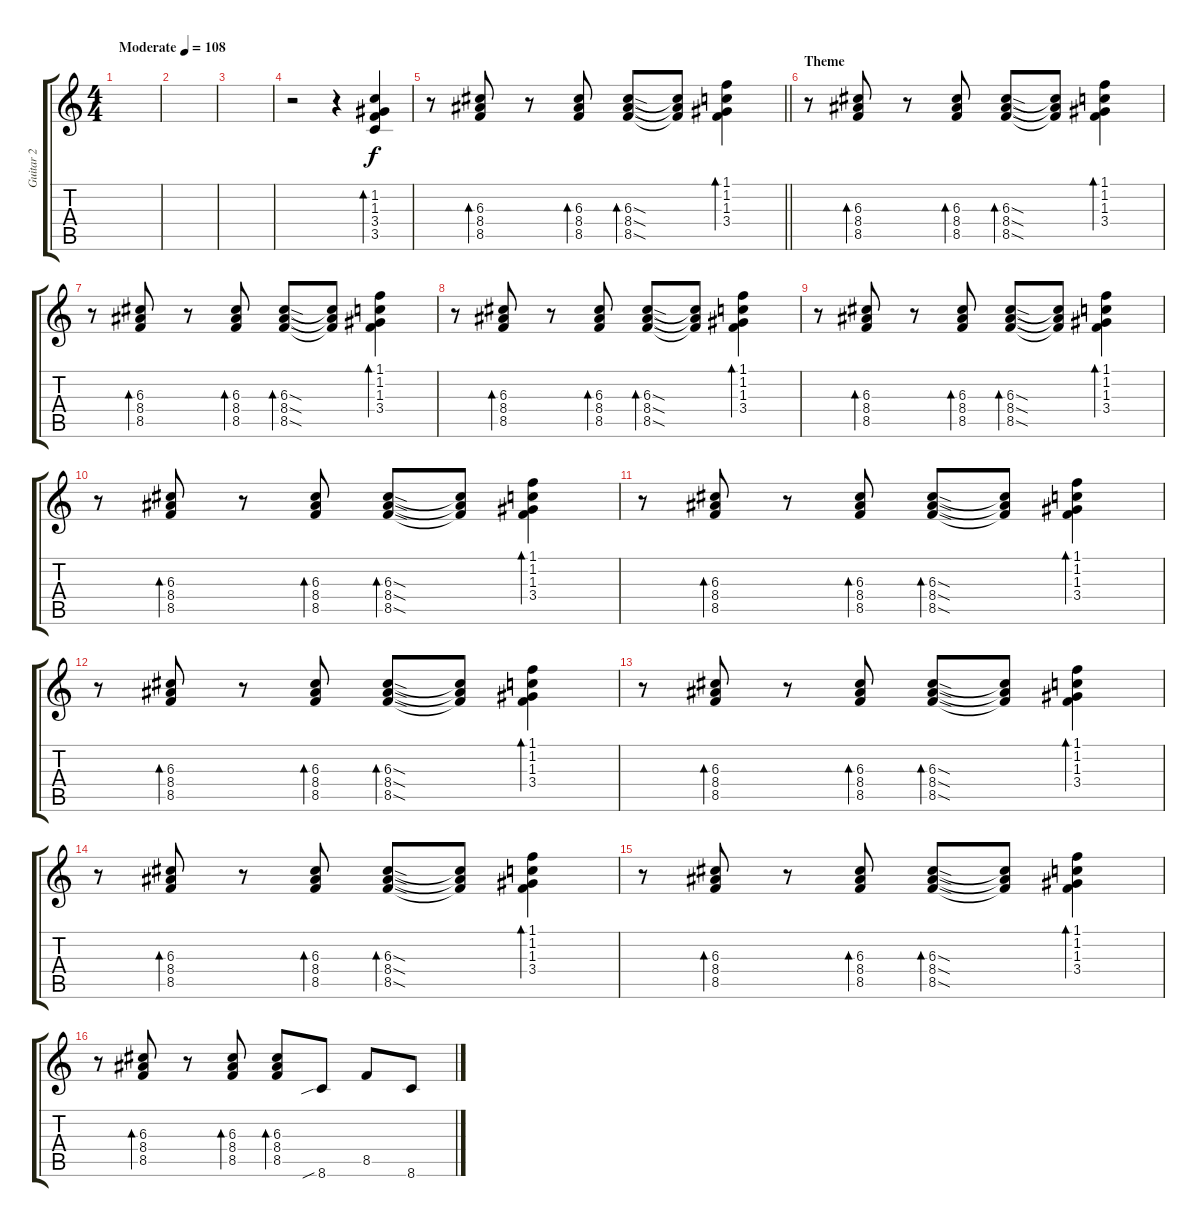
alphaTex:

\track ("Guitar 2" "Guitar 2") {instrument acousticguitarsteel}
\staff {score tabs}
\tuning (E4 B3 G3 D3 A2 E2) {hide}
\ts (4 4)
\tempo (108 "Moderate")
\clef g2
\ks c
|
|
|
r.2 r.4 (1.2 1.3 3.4 3.5).4{bd 30} |
\barLineRight lightlight
r.8 (6.3 8.4 8.5).8{bd 30} r.8 (6.3 8.4 8.5).8{bd 30} (6.3{sod} 8.4{sod} 8.5{sod}).8{bd 30} (6.3{t} 8.4{t} 8.5{t}).8 (1.1 1.2 1.3 3.4).4{bd 30} |
\section ("" "Theme")
r.8 (6.3 8.4 8.5).8{bd 30} r.8 (6.3 8.4 8.5).8{bd 30} (6.3{sod} 8.4{sod} 8.5{sod}).8{bd 30} (6.3{t} 8.4{t} 8.5{t}).8 (1.1 1.2 1.3 3.4).4{bd 30} |
r.8 (6.3 8.4 8.5).8{bd 30} r.8 (6.3 8.4 8.5).8{bd 30} (6.3{sod} 8.4{sod} 8.5{sod}).8{bd 30} (6.3{t} 8.4{t} 8.5{t}).8 (1.1 1.2 1.3 3.4).4{bd 30} |
r.8 (6.3 8.4 8.5).8{bd 30} r.8 (6.3 8.4 8.5).8{bd 30} (6.3{sod} 8.4{sod} 8.5{sod}).8{bd 30} (6.3{t} 8.4{t} 8.5{t}).8 (1.1 1.2 1.3 3.4).4{bd 30} |
r.8 (6.3 8.4 8.5).8{bd 30} r.8 (6.3 8.4 8.5).8{bd 30} (6.3{sod} 8.4{sod} 8.5{sod}).8{bd 30} (6.3{t} 8.4{t} 8.5{t}).8 (1.1 1.2 1.3 3.4).4{bd 30} |
r.8 (6.3 8.4 8.5).8{bd 30} r.8 (6.3 8.4 8.5).8{bd 30} (6.3{sod} 8.4{sod} 8.5{sod}).8{bd 30} (6.3{t} 8.4{t} 8.5{t}).8 (1.1 1.2 1.3 3.4).4{bd 30} |
r.8 (6.3 8.4 8.5).8{bd 30} r.8 (6.3 8.4 8.5).8{bd 30} (6.3{sod} 8.4{sod} 8.5{sod}).8{bd 30} (6.3{t} 8.4{t} 8.5{t}).8 (1.1 1.2 1.3 3.4).4{bd 30} |
r.8 (6.3 8.4 8.5).8{bd 30} r.8 (6.3 8.4 8.5).8{bd 30} (6.3{sod} 8.4{sod} 8.5{sod}).8{bd 30} (6.3{t} 8.4{t} 8.5{t}).8 (1.1 1.2 1.3 3.4).4{bd 30} |
r.8 (6.3 8.4 8.5).8{bd 30} r.8 (6.3 8.4 8.5).8{bd 30} (6.3{sod} 8.4{sod} 8.5{sod}).8{bd 30} (6.3{t} 8.4{t} 8.5{t}).8 (1.1 1.2 1.3 3.4).4{bd 30} |
r.8 (6.3 8.4 8.5).8{bd 30} r.8 (6.3 8.4 8.5).8{bd 30} (6.3{sod} 8.4{sod} 8.5{sod}).8{bd 30} (6.3{t} 8.4{t} 8.5{t}).8 (1.1 1.2 1.3 3.4).4{bd 30} |
r.8 (6.3 8.4 8.5).8{bd 30} r.8 (6.3 8.4 8.5).8{bd 30} (6.3{sod} 8.4{sod} 8.5{sod}).8{bd 30} (6.3{t} 8.4{t} 8.5{t}).8 (1.1 1.2 1.3 3.4).4{bd 30} |
r.8 (6.3 8.4 8.5).8{bd 30} r.8 (6.3 8.4 8.5).8{bd 30} (6.3 8.4 8.5).8{bd 30} 8.6{sib}.8 8.5.8 8.6.8
